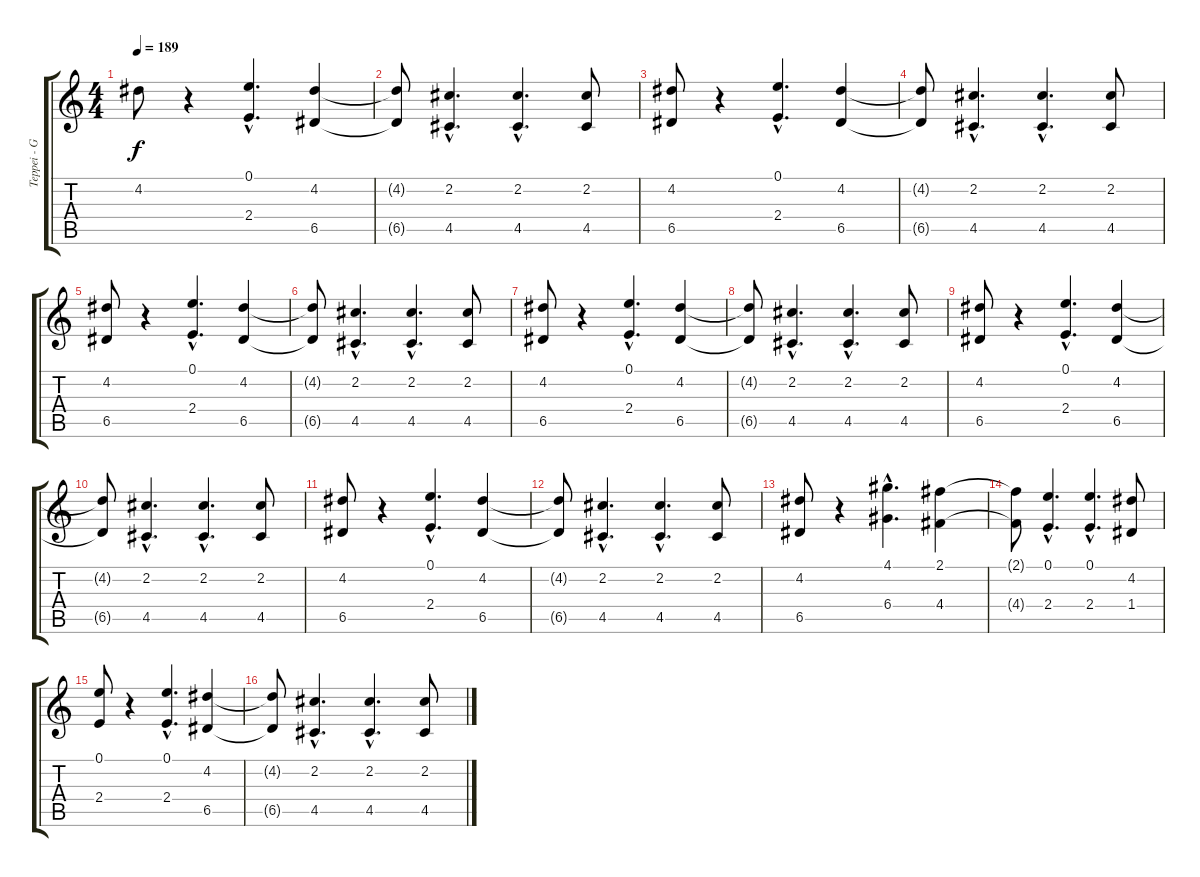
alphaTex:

\track ("Teppei - Guitar" "Teppei - G") {instrument distortionguitar}
\staff {score tabs}
\tuning (E4 B3 G3 D3 A2 E2) {hide}
\ts (4 4)
\tempo 189
\clef g2
\ks c
4.2{t}.8{dy f} r.4 (0.1{hac} 2.4{hac}).4{d} (4.2 6.5).4 |
(4.2{t} 6.5{t}).8 (2.2{hac} 4.5{hac}).4{d} (2.2{hac} 4.5{hac}).4{d} (2.2 4.5).8 |
(4.2 6.5).8 r.4 (0.1{hac} 2.4{hac}).4{d} (4.2 6.5).4 |
(4.2{t} 6.5{t}).8 (2.2{hac} 4.5{hac}).4{d} (2.2{hac} 4.5{hac}).4{d} (2.2 4.5).8 |
(4.2 6.5).8 r.4 (0.1{hac} 2.4{hac}).4{d} (4.2 6.5).4 |
(4.2{t} 6.5{t}).8 (2.2{hac} 4.5{hac}).4{d} (2.2{hac} 4.5{hac}).4{d} (2.2 4.5).8 |
(4.2 6.5).8 r.4 (0.1{hac} 2.4{hac}).4{d} (4.2 6.5).4 |
(4.2{t} 6.5{t}).8 (2.2{hac} 4.5{hac}).4{d} (2.2{hac} 4.5{hac}).4{d} (2.2 4.5).8 |
(4.2 6.5).8 r.4 (0.1{hac} 2.4{hac}).4{d} (4.2 6.5).4 |
(4.2{t} 6.5{t}).8 (2.2{hac} 4.5{hac}).4{d} (2.2{hac} 4.5{hac}).4{d} (2.2 4.5).8 |
(4.2 6.5).8 r.4 (0.1{hac} 2.4{hac}).4{d} (4.2 6.5).4 |
(4.2{t} 6.5{t}).8 (2.2{hac} 4.5{hac}).4{d} (2.2{hac} 4.5{hac}).4{d} (2.2 4.5).8 |
(4.2 6.5).8 r.4 (4.1{hac} 6.4{hac}).4{d} (2.1 4.4).4 |
(2.1{t} 4.4{t}).8 (0.1{hac} 2.4{hac}).4{d} (0.1{hac} 2.4{hac}).4{d} (4.2 1.4).8 |
(0.1 2.4).8 r.4 (0.1{hac} 2.4{hac}).4{d} (4.2 6.5).4 |
(4.2{t} 6.5{t}).8 (2.2{hac} 4.5{hac}).4{d} (2.2{hac} 4.5{hac}).4{d} (2.2 4.5).8
